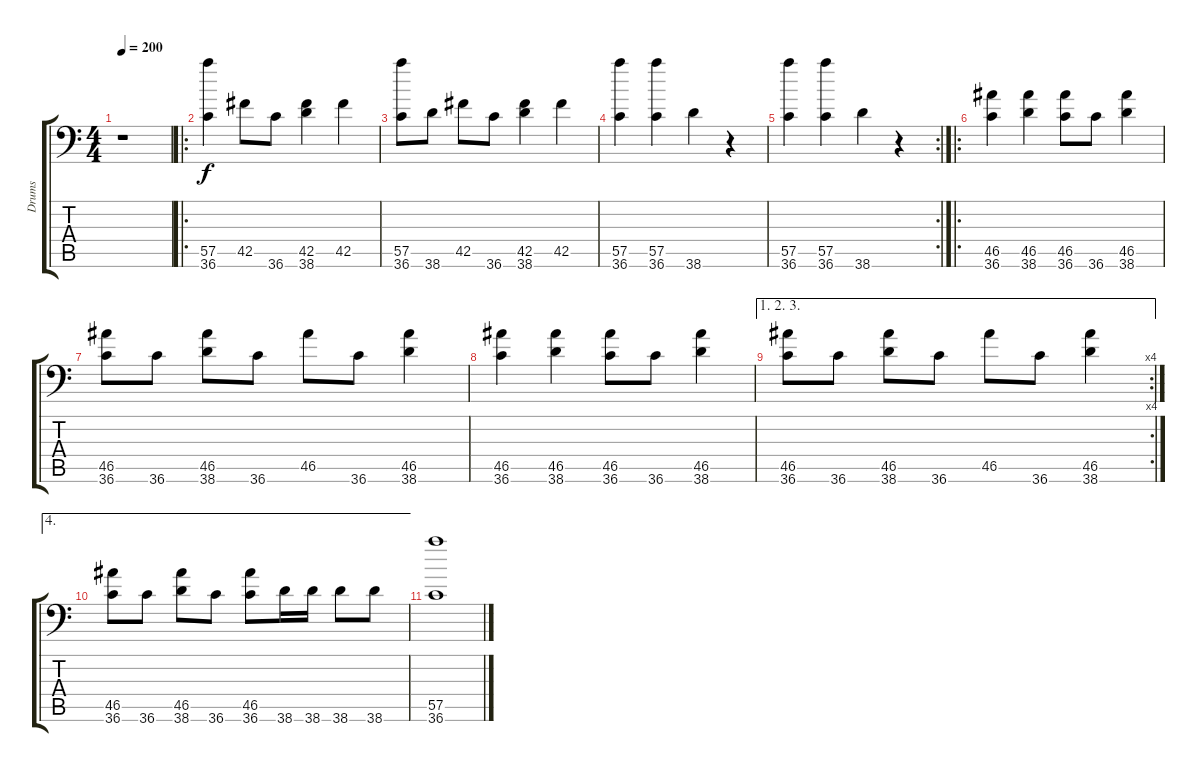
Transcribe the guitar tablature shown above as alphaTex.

\track ("Drums" "Drums") {instrument acousticgrandpiano}
\staff {score tabs}
\tuning (C-1 C-1 C-1 C-1 C-1 C-1) {hide}
\ts (4 4)
\tempo 200
\clef f4
\ks c
r.1{dy f} |
\ro
(57.5 36.6).4 42.5.8 36.6.8 (42.5 38.6).4 42.5.4 |
(57.5 36.6).8 38.6.8 42.5.8 36.6.8 (42.5 38.6).4 42.5.4 |
(57.5 36.6).4 (57.5 36.6).4 38.6.4 r.4 |
\rc 2
(57.5 36.6).4 (57.5 36.6).4 38.6.4 r.4 |
\ro
(46.5 36.6).4 (46.5 38.6).4 (46.5 36.6).8 36.6.8 (46.5 38.6).4 |
(46.5 36.6).8 36.6.8 (46.5 38.6).8 36.6.8 46.5.8 36.6.8 (46.5 38.6).4 |
(46.5 36.6).4 (46.5 38.6).4 (46.5 36.6).8 36.6.8 (46.5 38.6).4 |
\ae (1 2 3)
\rc 4
(46.5 36.6).8 36.6.8 (46.5 38.6).8 36.6.8 46.5.8 36.6.8 (46.5 38.6).4 |
\ae 4
(46.5 36.6).8 36.6.8 (46.5 38.6).8 36.6.8 (46.5 36.6).8 38.6.16 38.6.16 38.6.8 38.6.8 |
(57.5 36.6).1
